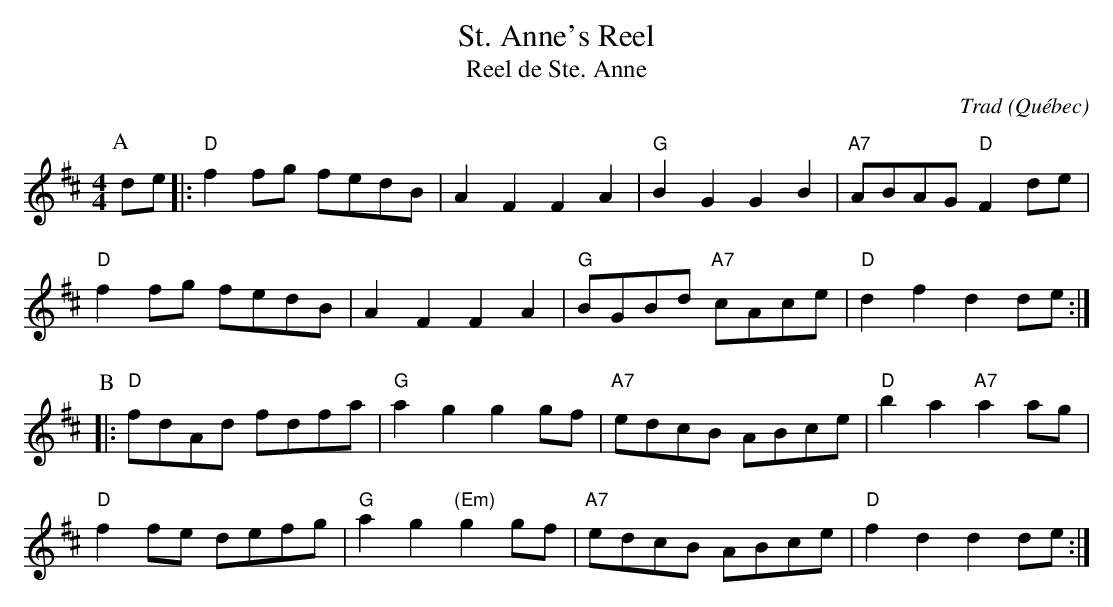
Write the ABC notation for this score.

X:1
T:St. Anne's Reel
T:Reel de Ste. Anne
C:Trad
O:Québec
M:4/4
L:1/8
K:Dmaj
P:A
de|: "D"f2fg fedB|A2F2 F2A2| "G"B2G2 G2B2| "A7"ABAG "D" F2 de|
"D"f2fg fedB|A2F2 F2A2| "G"BGBd "A7"cAce| "D"d2f2 d2 de:|
P:B
|: "D" fdAd fdfa | "G"a2g2 g2gf| "A7"edcB ABce| "D"b2a2 "A7"a2ag|
"D"f2fe defg| "G"a2g2 "(Em)"g2gf| "A7"edcB ABce| "D"f2d2 d2 de:|
